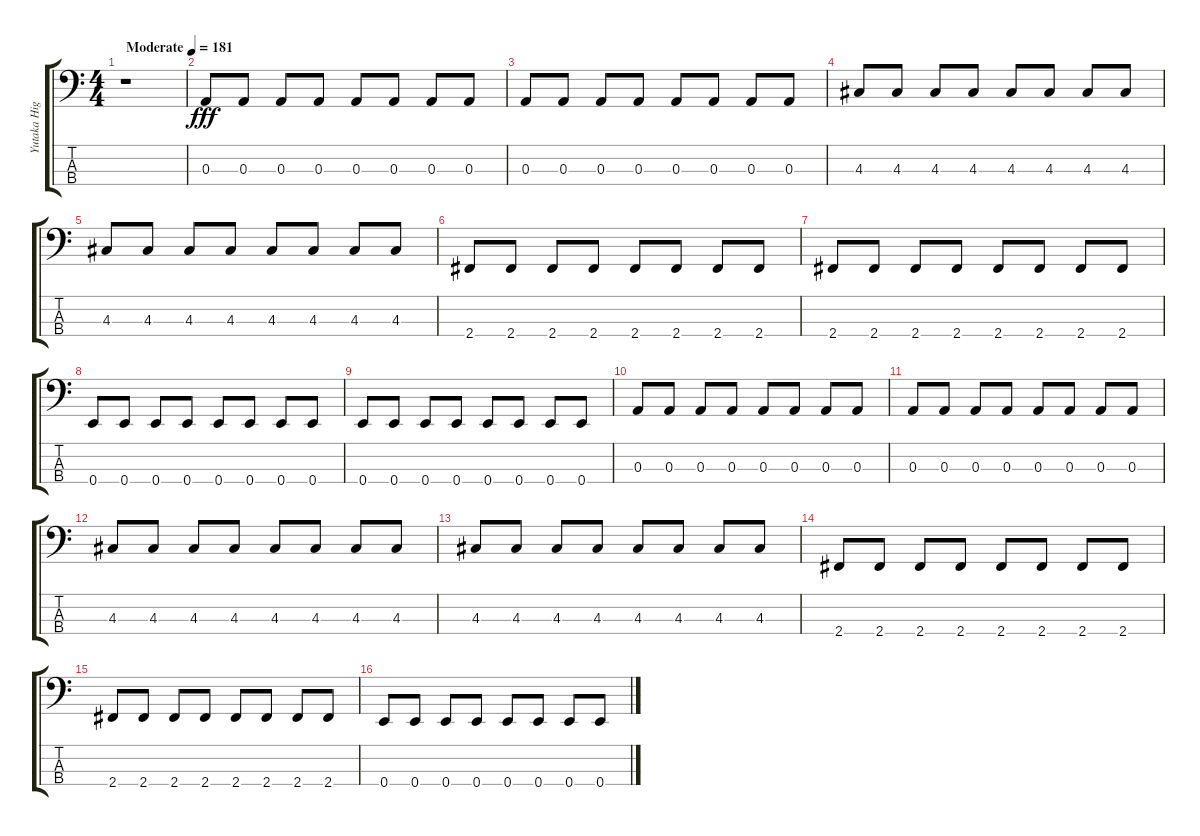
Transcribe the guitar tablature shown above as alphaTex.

\track ("Yutaka Higuchi" "Yutaka Hig") {instrument electricbasspick}
\staff {score tabs}
\tuning (G2 D2 A1 E1) {hide}
\ts (4 4)
\tempo (181 "Moderate")
\clef f4
\ks c
r.1{dy fff instrument electricbasspick} |
0.3.8 0.3.8 0.3.8 0.3.8 0.3.8 0.3.8 0.3.8 0.3.8 |
0.3.8 0.3.8 0.3.8 0.3.8 0.3.8 0.3.8 0.3.8 0.3.8 |
4.3.8 4.3.8 4.3.8 4.3.8 4.3.8 4.3.8 4.3.8 4.3.8 |
4.3.8 4.3.8 4.3.8 4.3.8 4.3.8 4.3.8 4.3.8 4.3.8 |
2.4.8 2.4.8 2.4.8 2.4.8 2.4.8 2.4.8 2.4.8 2.4.8 |
2.4.8 2.4.8 2.4.8 2.4.8 2.4.8 2.4.8 2.4.8 2.4.8 |
0.4.8 0.4.8 0.4.8 0.4.8 0.4.8 0.4.8 0.4.8 0.4.8 |
0.4.8 0.4.8 0.4.8 0.4.8 0.4.8 0.4.8 0.4.8 0.4.8 |
0.3.8 0.3.8 0.3.8 0.3.8 0.3.8 0.3.8 0.3.8 0.3.8 |
0.3.8 0.3.8 0.3.8 0.3.8 0.3.8 0.3.8 0.3.8 0.3.8 |
4.3.8 4.3.8 4.3.8 4.3.8 4.3.8 4.3.8 4.3.8 4.3.8 |
4.3.8 4.3.8 4.3.8 4.3.8 4.3.8 4.3.8 4.3.8 4.3.8 |
2.4.8 2.4.8 2.4.8 2.4.8 2.4.8 2.4.8 2.4.8 2.4.8 |
2.4.8 2.4.8 2.4.8 2.4.8 2.4.8 2.4.8 2.4.8 2.4.8 |
0.4.8 0.4.8 0.4.8 0.4.8 0.4.8 0.4.8 0.4.8 0.4.8
